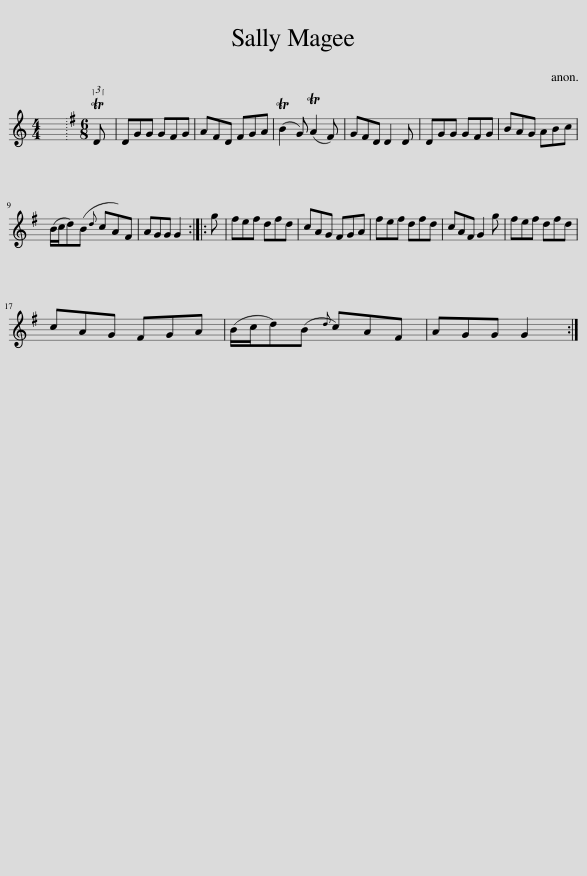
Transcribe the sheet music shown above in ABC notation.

X:1
L:1/8
M:4/4
I:linebreak $
K:C
V:1 treble
V:1
 x8 |[K:G][M:6/8] (3:2:1TD x/12 | DGG GFG | AFD FGA | (TB2 G) (TA2 F) | %5
 GFD D2 D | DGG GFG | BAG ABc |$ (B/c/d)(B{d} cA)F | AGG G2 :: %10
 g | fef dfd | cAG FGA | fef dfd | cAF G2 g | %15
 fef dfd |$ cAG FGA | (B/c/d)(B{d} c)AF | AGG G2 :| %19
